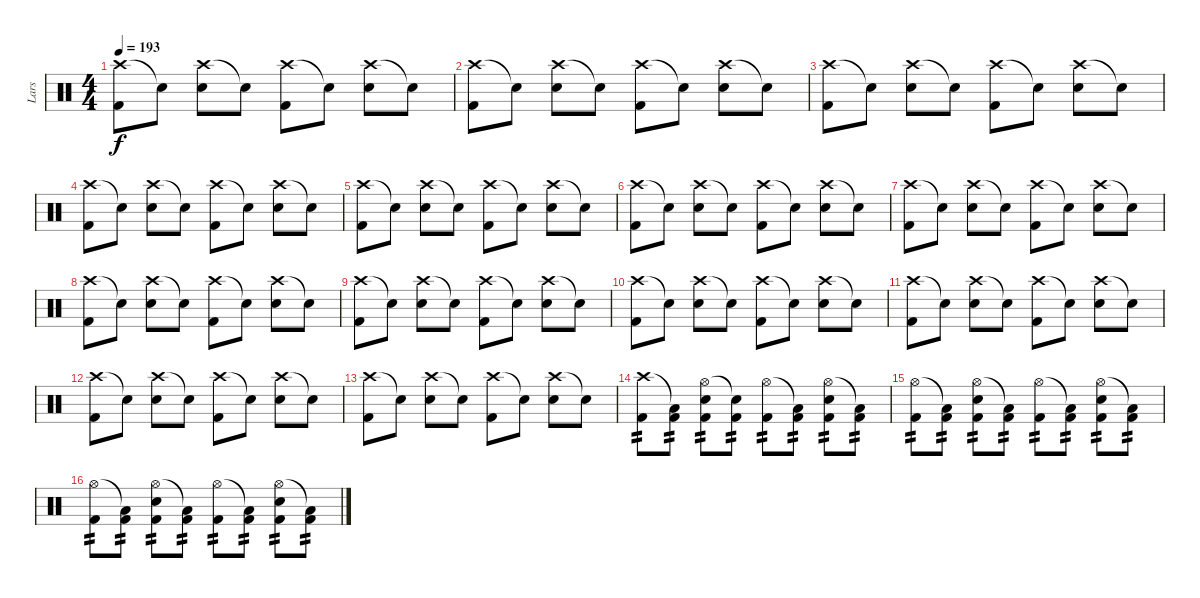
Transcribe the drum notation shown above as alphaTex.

\track ("Lars" "Lars") {instrument percussion}
\staff {score}
\articulation defaults
\ts (4 4)
\tempo 193
\clef neutral
\ks c
("Crash high (hit)" "Kick (hit) 2").8{dy f} "Snare (hit)"{t}.8 ("Crash high (hit)" "Electric Snare (hit)").8 "Snare (hit)"{t}.8 ("Crash high (hit)" "Kick (hit) 2").8 "Snare (hit)"{t}.8 ("Crash high (hit)" "Electric Snare (hit)").8 "Snare (hit)"{t}.8 |
("Crash high (hit)" "Kick (hit) 2").8 "Snare (hit)"{t}.8 ("Crash high (hit)" "Electric Snare (hit)").8 "Snare (hit)"{t}.8 ("Crash high (hit)" "Kick (hit) 2").8 "Snare (hit)"{t}.8 ("Crash high (hit)" "Electric Snare (hit)").8 "Snare (hit)"{t}.8 |
("Crash high (hit)" "Kick (hit) 2").8 "Snare (hit)"{t}.8 ("Crash high (hit)" "Electric Snare (hit)").8 "Snare (hit)"{t}.8 ("Crash high (hit)" "Kick (hit) 2").8 "Snare (hit)"{t}.8 ("Crash high (hit)" "Electric Snare (hit)").8 "Snare (hit)"{t}.8 |
("Crash high (hit)" "Kick (hit) 2").8 "Snare (hit)"{t}.8 ("Crash high (hit)" "Electric Snare (hit)").8 "Snare (hit)"{t}.8 ("Crash high (hit)" "Kick (hit) 2").8 "Snare (hit)"{t}.8 ("Crash high (hit)" "Electric Snare (hit)").8 "Snare (hit)"{t}.8 |
("Crash high (hit)" "Kick (hit) 2").8 "Snare (hit)"{t}.8 ("Crash high (hit)" "Electric Snare (hit)").8 "Snare (hit)"{t}.8 ("Crash high (hit)" "Kick (hit) 2").8 "Snare (hit)"{t}.8 ("Crash high (hit)" "Electric Snare (hit)").8 "Snare (hit)"{t}.8 |
("Crash high (hit)" "Kick (hit) 2").8 "Snare (hit)"{t}.8 ("Crash high (hit)" "Electric Snare (hit)").8 "Snare (hit)"{t}.8 ("Crash high (hit)" "Kick (hit) 2").8 "Snare (hit)"{t}.8 ("Crash high (hit)" "Electric Snare (hit)").8 "Snare (hit)"{t}.8 |
("Crash high (hit)" "Kick (hit) 2").8 "Snare (hit)"{t}.8 ("Crash high (hit)" "Electric Snare (hit)").8 "Snare (hit)"{t}.8 ("Crash high (hit)" "Kick (hit) 2").8 "Snare (hit)"{t}.8 ("Crash high (hit)" "Electric Snare (hit)").8 "Snare (hit)"{t}.8 |
("Crash high (hit)" "Kick (hit) 2").8 "Snare (hit)"{t}.8 ("Crash high (hit)" "Electric Snare (hit)").8 "Snare (hit)"{t}.8 ("Crash high (hit)" "Kick (hit) 2").8 "Snare (hit)"{t}.8 ("Crash high (hit)" "Electric Snare (hit)").8 "Snare (hit)"{t}.8 |
("Crash high (hit)" "Kick (hit) 2").8 "Snare (hit)"{t}.8 ("Crash high (hit)" "Electric Snare (hit)").8 "Snare (hit)"{t}.8 ("Crash high (hit)" "Kick (hit) 2").8 "Snare (hit)"{t}.8 ("Crash high (hit)" "Electric Snare (hit)").8 "Snare (hit)"{t}.8 |
("Crash high (hit)" "Kick (hit) 2").8 "Snare (hit)"{t}.8 ("Crash high (hit)" "Electric Snare (hit)").8 "Snare (hit)"{t}.8 ("Crash high (hit)" "Kick (hit) 2").8 "Snare (hit)"{t}.8 ("Crash high (hit)" "Electric Snare (hit)").8 "Snare (hit)"{t}.8 |
("Crash high (hit)" "Kick (hit) 2").8 "Snare (hit)"{t}.8 ("Crash high (hit)" "Electric Snare (hit)").8 "Snare (hit)"{t}.8 ("Crash high (hit)" "Kick (hit) 2").8 "Snare (hit)"{t}.8 ("Crash high (hit)" "Electric Snare (hit)").8 "Snare (hit)"{t}.8 |
("Crash high (hit)" "Kick (hit) 2").8 "Snare (hit)"{t}.8 ("Crash high (hit)" "Electric Snare (hit)").8 "Snare (hit)"{t}.8 ("Crash high (hit)" "Kick (hit) 2").8 "Snare (hit)"{t}.8 ("Crash high (hit)" "Electric Snare (hit)").8 "Snare (hit)"{t}.8 |
("Crash high (hit)" "Kick (hit) 2").8 "Snare (hit)"{t}.8 ("Crash high (hit)" "Electric Snare (hit)").8 "Snare (hit)"{t}.8 ("Crash high (hit)" "Kick (hit) 2").8 "Snare (hit)"{t}.8 ("Crash high (hit)" "Electric Snare (hit)").8 "Snare (hit)"{t}.8 |
("Crash high (hit)" "Kick (hit) 2").8{tp 2} ("Low Tom (hit)"{t} "Kick (hit) 2").8{tp 2} ("Hi-Hat (open)" "Electric Snare (hit)" "Kick (hit) 2").8{tp 2} ("Snare (hit)"{t} "Kick (hit) 2").8{tp 2} ("Hi-Hat (open)" "Kick (hit) 2").8{tp 2} ("Low Tom (hit)"{t} "Kick (hit) 2").8{tp 2} ("Hi-Hat (open)" "Electric Snare (hit)" "Kick (hit) 2").8{tp 2} ("Low Tom (hit)"{t} "Kick (hit) 2").8{tp 2} |
("Hi-Hat (open)" "Kick (hit) 2").8{tp 2} ("Low Tom (hit)"{t} "Kick (hit) 2").8{tp 2} ("Hi-Hat (open)" "Electric Snare (hit)" "Kick (hit) 2").8{tp 2} ("Low Tom (hit)"{t} "Kick (hit) 2").8{tp 2} ("Hi-Hat (open)" "Kick (hit) 2").8{tp 2} ("Low Tom (hit)"{t} "Kick (hit) 2").8{tp 2} ("Hi-Hat (open)" "Electric Snare (hit)" "Kick (hit) 2").8{tp 2} ("Low Tom (hit)"{t} "Kick (hit) 2").8{tp 2} |
("Hi-Hat (open)" "Kick (hit) 2").8{tp 2} ("Low Tom (hit)"{t} "Kick (hit) 2").8{tp 2} ("Hi-Hat (open)" "Electric Snare (hit)" "Kick (hit) 2").8{tp 2} ("Low Tom (hit)"{t} "Kick (hit) 2").8{tp 2} ("Hi-Hat (open)" "Kick (hit) 2").8{tp 2} ("Low Tom (hit)"{t} "Kick (hit) 2").8{tp 2} ("Hi-Hat (open)" "Electric Snare (hit)" "Kick (hit) 2").8{tp 2} ("Low Tom (hit)"{t} "Kick (hit) 2").8{tp 2}
